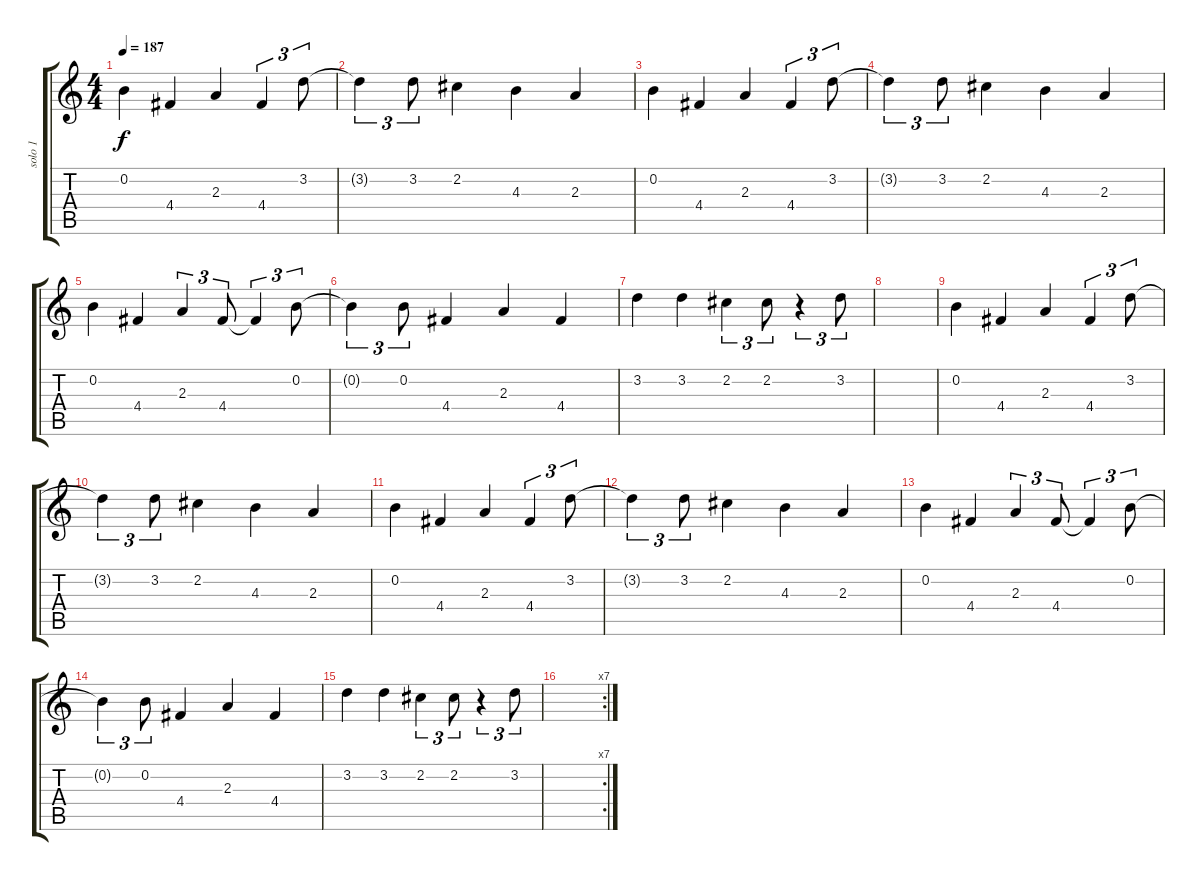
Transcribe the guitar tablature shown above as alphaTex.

\track ("solo 1" "solo 1") {mute instrument acousticguitarsteel}
\staff {score tabs}
\tuning (E4 B3 G3 D3 A2 E2) {hide}
\ts (4 4)
\tempo 187
\clef g2
\ks c
0.2.4{dy f} 4.4.4 2.3.4 4.4.4{tu (3 2)} 3.2.8{tu (3 2)} |
3.2{t}.4{tu (3 2)} 3.2.8{tu (3 2)} 2.2.4 4.3.4 2.3.4 |
0.2.4 4.4.4 2.3.4 4.4.4{tu (3 2)} 3.2.8{tu (3 2)} |
3.2{t}.4{tu (3 2)} 3.2.8{tu (3 2)} 2.2.4 4.3.4 2.3.4 |
0.2.4 4.4.4 2.3.4{tu (3 2)} 4.4.8{tu (3 2)} 4.4{t}.4{tu (3 2)} 0.2.8{tu (3 2)} |
0.2{t}.4{tu (3 2)} 0.2.8{tu (3 2)} 4.4.4 2.3.4 4.4.4 |
3.2.4 3.2.4 2.2.4{tu (3 2)} 2.2.8{tu (3 2)} r.4{tu (3 2)} 3.2.8{tu (3 2)} |
|
0.2.4 4.4.4 2.3.4 4.4.4{tu (3 2)} 3.2.8{tu (3 2)} |
3.2{t}.4{tu (3 2)} 3.2.8{tu (3 2)} 2.2.4 4.3.4 2.3.4 |
0.2.4 4.4.4 2.3.4 4.4.4{tu (3 2)} 3.2.8{tu (3 2)} |
3.2{t}.4{tu (3 2)} 3.2.8{tu (3 2)} 2.2.4 4.3.4 2.3.4 |
0.2.4 4.4.4 2.3.4{tu (3 2)} 4.4.8{tu (3 2)} 4.4{t}.4{tu (3 2)} 0.2.8{tu (3 2)} |
0.2{t}.4{tu (3 2)} 0.2.8{tu (3 2)} 4.4.4 2.3.4 4.4.4 |
3.2.4 3.2.4 2.2.4{tu (3 2)} 2.2.8{tu (3 2)} r.4{tu (3 2)} 3.2.8{tu (3 2)} |
\rc 7
